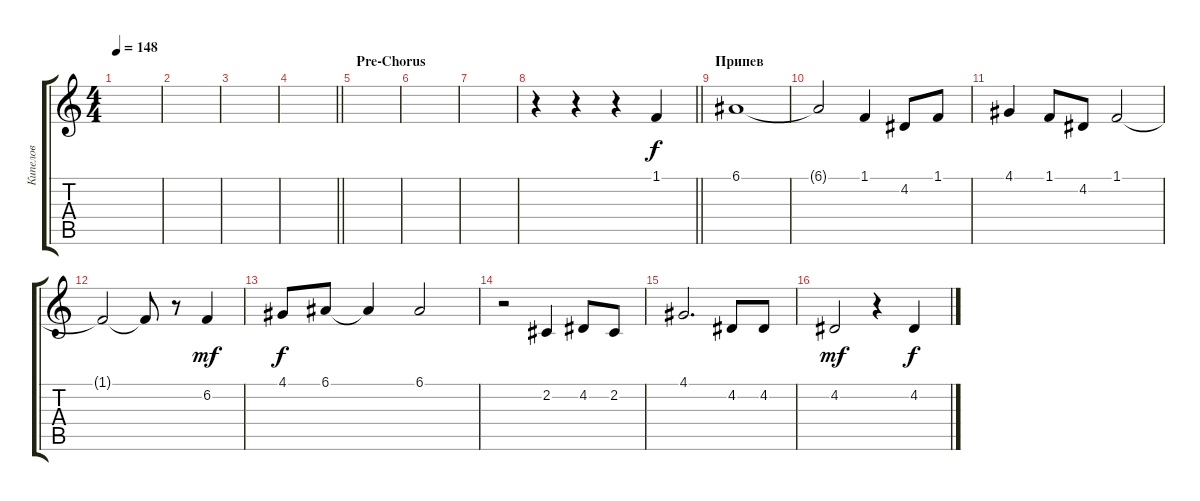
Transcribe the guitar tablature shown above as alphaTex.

\track ("Кипелов" "Кипелов") {instrument tenorsax}
\staff {score tabs}
\tuning (E4 B3 G3 D3 A2 E2) {hide}
\ts (4 4)
\tempo 148
\clef g2
\ks c
|
|
|
\barLineRight lightlight
|
\section ("" "Pre-Chorus")
|
|
|
\barLineRight lightlight
r.4 r.4 r.4 1.1.4{volume 16} |
\section ("" "Припев")
6.1.1 |
6.1{t}.2 1.1.4 4.2.8 1.1.8 |
4.1.4 1.1.8 4.2.8 1.1.2 |
1.1{t}.2 1.1{t}.8 r.8 6.2.4{dy mf} |
4.1.8{dy f} 6.1.8 6.1{t}.4 6.1.2 |
r.2 2.2.4 4.2.8 2.2.8 |
4.1.2{d} 4.2.8 4.2.8 |
4.2.2{dy mf} r.4 4.2.4{dy f}
